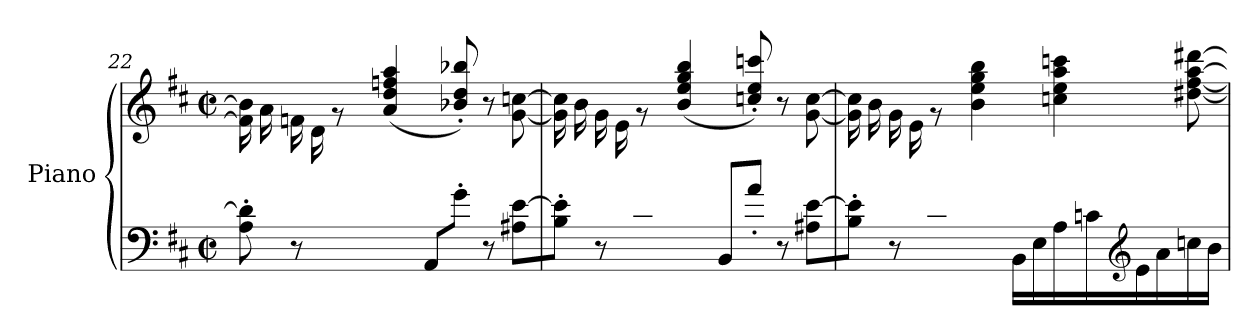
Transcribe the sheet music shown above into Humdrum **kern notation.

**kern	**kern	**dynam
*part1	*part1	*part1
*staff2	*staff1	*staff1/2
*I"Piano	*	*
*I'Pno	*	*
!!LO:PB:g=z
*clefF4	*clefG2	*
*k[f#c#]	*k[f#c#]	*
*M4/4	*M4/4	*
*met(c|)	*met(c|)	*
=22	=22	=22
*^	*^	*
4ryy	8A\' 8d\]'	(16f\] 16b\]LL	4ryy	.
.	.	16a\	.	.
.	8r	16fn\	.	.
.	.	16d\	.	.
16B/	4ryy	4ryy	8rg	.
16A/	.	.	.	.
16Fn/	.	.	(4a/ 4dd/ 4ffn/ 4aa/	.
16D/JJ)	.	.	.	.
2ryy	8AA/L	4ryy	.	.
.	8g'\J	.	8b-X/' 8dd/' 8bb-X/')	.
.	8r	8r	4ryy	.
.	8A#X\ [8e\L	[8g\ [8ccn\	.	.
=23	=23	=23	=23	=23
4ryy	8B\' 8e\]'J	(16g\] 16cc\]LL	4ryy	.
.	.	16b\	.	.
.	8r	16g\	.	.
.	.	16e\	.	.
!	!	!	!	!LO:DY:b=2
16cn/	4ryy	4ryy	8rg	other-dynamics
16B/	.	.	.	.
16G/	.	.	(4b/ 4ee/ 4gg/ 4bb/	.
16E/JJ)	.	.	.	.
2ryy	8BB/L	4ryy	.	.
.	8a'\J	.	8ccn/' 8ee/' 8cccn/')	.
.	8r	8r	4ryy	.
.	8A#X\ [8e\L	[8g\ [8cc\	.	.
=24	=24	=24	=24	=24
4ryy	8B\' 8e\]'J	(16g\] 16cc\]LL	4ryy	.
.	.	16b\	.	.
.	8r	16g\	.	.
.	.	16e\	.	.
16cn/	4ryy	4ryy	8rg	.
16B/	.	.	.	.
16G/	.	.	4b\ 4ee\ 4gg\ 4bb\	.
16E/JJ)	.	.	.	.
2ryy	16BB\LL	4.ryy	.	.
.	16E\	.	.	.
!	!	!	!	!LO:DY:b
.	16A\	.	4ccn\ 4ee\ 4aa\ 4cccn\	other-dynamics
.	16cn\	.	.	.
*clefG2	*	*	*	*
.	16e\	.	.	.
.	16a\	.	.	.
.	16ccn\	[8dd#X\ [8ff#\ [8aa\ [8ddd#X\	8ryy	.
.	16b\JJ	.	.	.
*v	*v	*	*	*
*	*v	*v	*
=	=	=
*-	*-	*-
